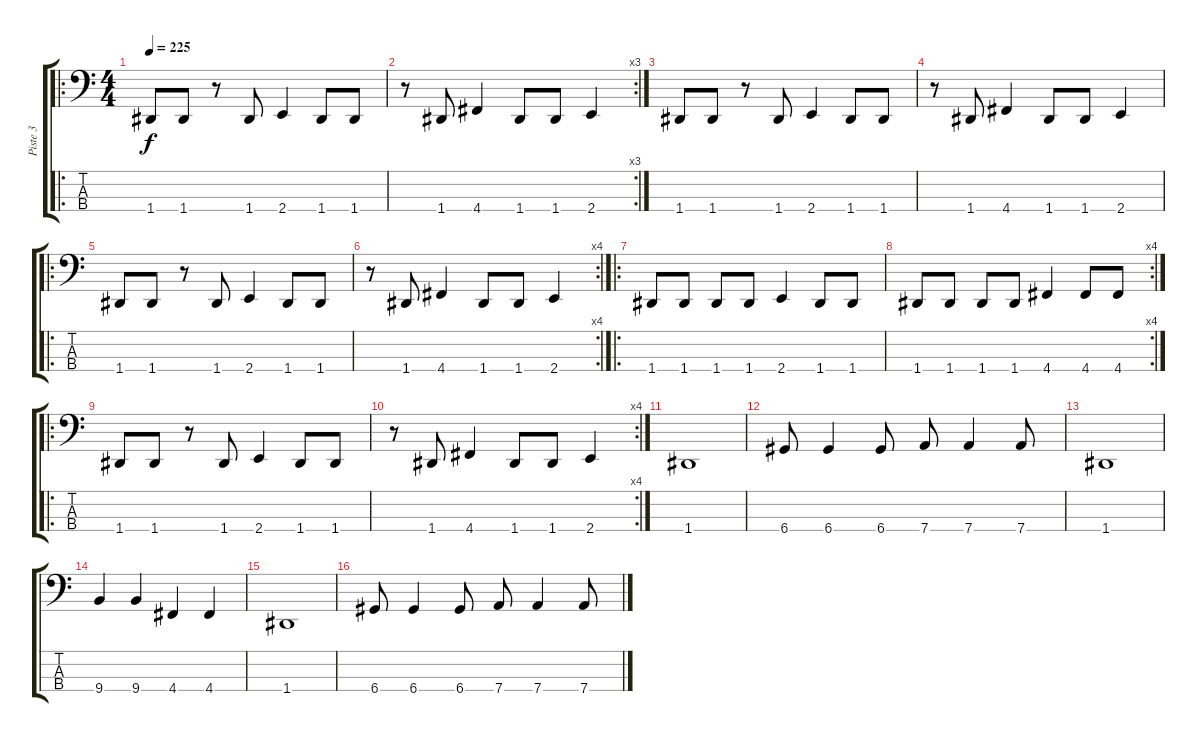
\track ("Piste 3" "Piste 3") {instrument electricbassfinger}
\staff {score tabs}
\tuning (G2 D2 A1 D1) {hide}
\ro
\ts (4 4)
\tempo 225
\clef f4
\ks c
1.4.8{dy f} 1.4.8 r.8 1.4.8 2.4.4 1.4.8 1.4.8 |
\rc 3
r.8 1.4.8 4.4.4 1.4.8 1.4.8 2.4.4 |
1.4.8 1.4.8 r.8 1.4.8 2.4.4 1.4.8 1.4.8 |
r.8 1.4.8 4.4.4 1.4.8 1.4.8 2.4.4 |
\ro
1.4.8 1.4.8 r.8 1.4.8 2.4.4 1.4.8 1.4.8 |
\rc 4
r.8 1.4.8 4.4.4 1.4.8 1.4.8 2.4.4 |
\ro
1.4.8 1.4.8 1.4.8 1.4.8 2.4.4 1.4.8 1.4.8 |
\rc 4
1.4.8 1.4.8 1.4.8 1.4.8 4.4.4 4.4.8 4.4.8 |
\ro
1.4.8 1.4.8 r.8 1.4.8 2.4.4 1.4.8 1.4.8 |
\rc 4
r.8 1.4.8 4.4.4 1.4.8 1.4.8 2.4.4 |
1.4.1 |
6.4.8 6.4.4 6.4.8 7.4.8 7.4.4 7.4.8 |
1.4.1 |
9.4.4 9.4.4 4.4.4 4.4.4 |
1.4.1 |
6.4.8 6.4.4 6.4.8 7.4.8 7.4.4 7.4.8
